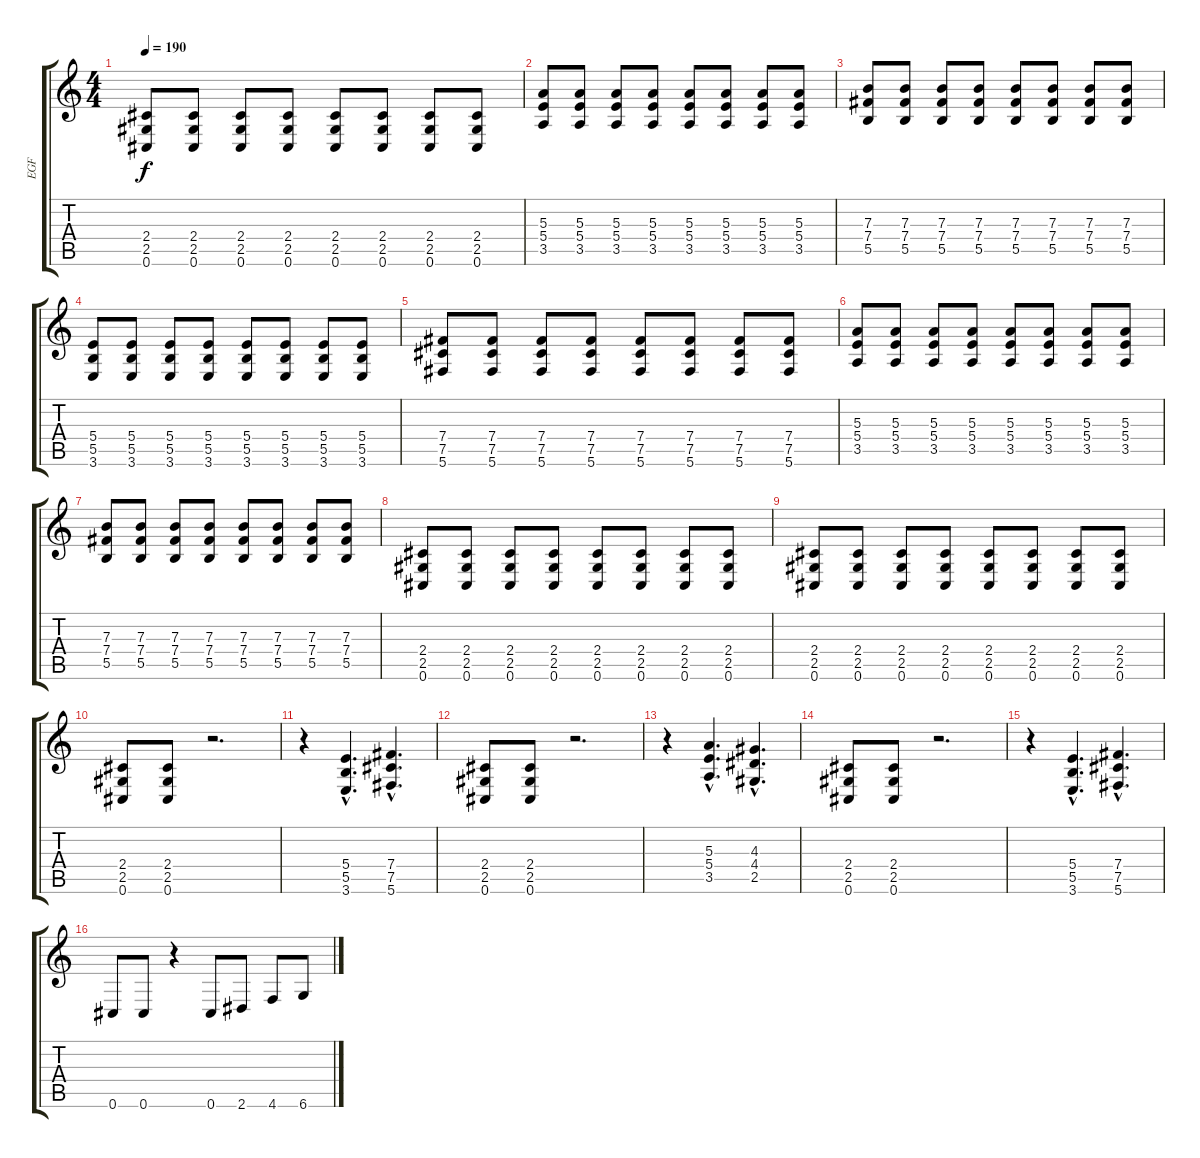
\track ("EGF" "EGF") {instrument distortionguitar}
\staff {score tabs}
\tuning (Db4 Ab3 E3 B2 Gb2 Db2) {hide}
\ts (4 4)
\tempo 190
\clef g2
\ks c
(2.4 2.5 0.6).8{dy f} (2.4 2.5 0.6).8 (2.4 2.5 0.6).8 (2.4 2.5 0.6).8 (2.4 2.5 0.6).8 (2.4 2.5 0.6).8 (2.4 2.5 0.6).8 (2.4 2.5 0.6).8 |
(5.3 5.4 3.5).8 (5.3 5.4 3.5).8 (5.3 5.4 3.5).8 (5.3 5.4 3.5).8 (5.3 5.4 3.5).8 (5.3 5.4 3.5).8 (5.3 5.4 3.5).8 (5.3 5.4 3.5).8 |
(7.3 7.4 5.5).8 (7.3 7.4 5.5).8 (7.3 7.4 5.5).8 (7.3 7.4 5.5).8 (7.3 7.4 5.5).8 (7.3 7.4 5.5).8 (7.3 7.4 5.5).8 (7.3 7.4 5.5).8 |
(5.4 5.5 3.6).8 (5.4 5.5 3.6).8 (5.4 5.5 3.6).8 (5.4 5.5 3.6).8 (5.4 5.5 3.6).8 (5.4 5.5 3.6).8 (5.4 5.5 3.6).8 (5.4 5.5 3.6).8 |
(7.4 7.5 5.6).8 (7.4 7.5 5.6).8 (7.4 7.5 5.6).8 (7.4 7.5 5.6).8 (7.4 7.5 5.6).8 (7.4 7.5 5.6).8 (7.4 7.5 5.6).8 (7.4 7.5 5.6).8 |
(5.3 5.4 3.5).8 (5.3 5.4 3.5).8 (5.3 5.4 3.5).8 (5.3 5.4 3.5).8 (5.3 5.4 3.5).8 (5.3 5.4 3.5).8 (5.3 5.4 3.5).8 (5.3 5.4 3.5).8 |
(7.3 7.4 5.5).8 (7.3 7.4 5.5).8 (7.3 7.4 5.5).8 (7.3 7.4 5.5).8 (7.3 7.4 5.5).8 (7.3 7.4 5.5).8 (7.3 7.4 5.5).8 (7.3 7.4 5.5).8 |
(2.4 2.5 0.6).8 (2.4 2.5 0.6).8 (2.4 2.5 0.6).8 (2.4 2.5 0.6).8 (2.4 2.5 0.6).8 (2.4 2.5 0.6).8 (2.4 2.5 0.6).8 (2.4 2.5 0.6).8 |
(2.4 2.5 0.6).8 (2.4 2.5 0.6).8 (2.4 2.5 0.6).8 (2.4 2.5 0.6).8 (2.4 2.5 0.6).8 (2.4 2.5 0.6).8 (2.4 2.5 0.6).8 (2.4 2.5 0.6).8 |
(2.4 2.5 0.6).8 (2.4 2.5 0.6).8 r.2{d} |
r.4 (5.4{hac} 5.5{hac} 3.6{hac}).4{d} (7.4{hac} 7.5{hac} 5.6{hac}).4{d} |
(2.4 2.5 0.6).8 (2.4 2.5 0.6).8 r.2{d} |
r.4 (5.3{hac} 5.4{hac} 3.5{hac}).4{d} (4.3{hac} 4.4{hac} 2.5{hac}).4{d} |
(2.4 2.5 0.6).8 (2.4 2.5 0.6).8 r.2{d} |
r.4 (5.4{hac} 5.5{hac} 3.6{hac}).4{d} (7.4{hac} 7.5{hac} 5.6{hac}).4{d} |
0.6.8 0.6.8 r.4 0.6.8 2.6.8 4.6.8 6.6.8
